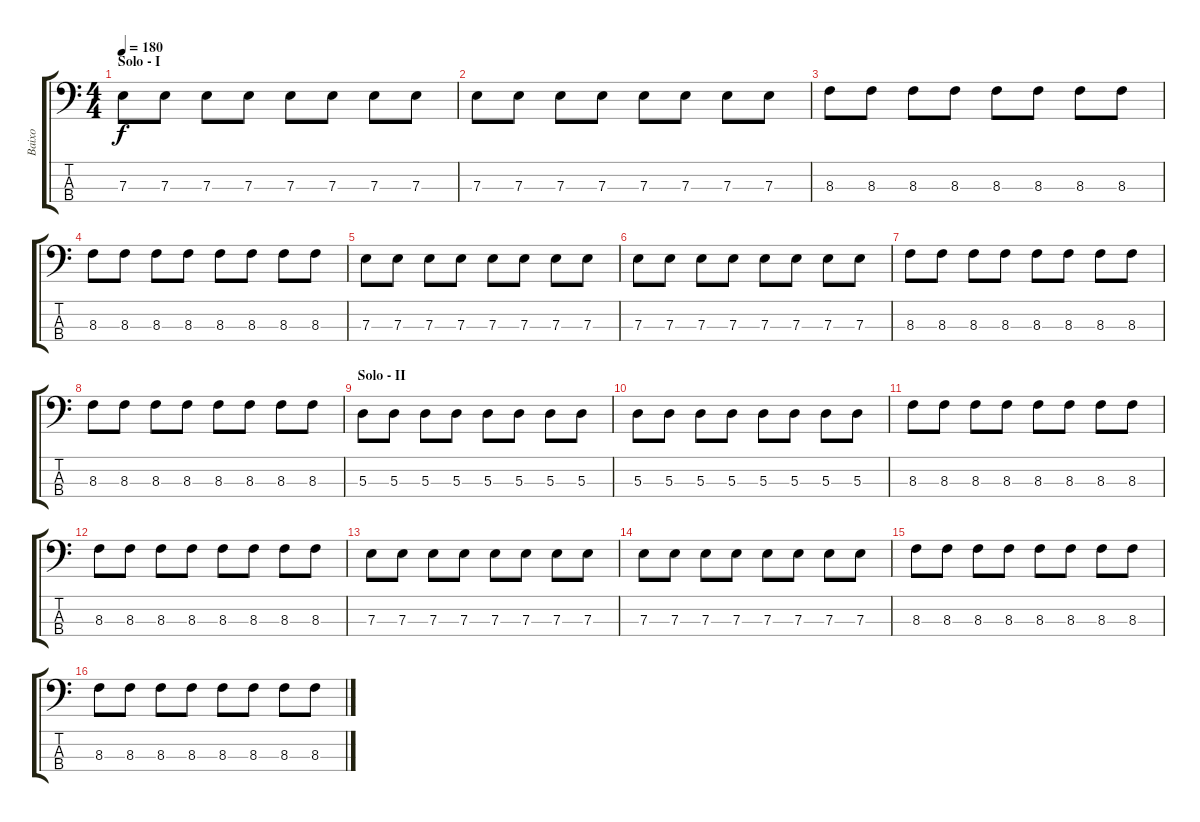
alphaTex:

\track ("Baixo" "Baixo") {instrument electricbasspick}
\staff {score tabs}
\tuning (G2 D2 A1 E1) {hide}
\ts (4 4)
\section ("" "Solo - I")
\tempo 180
\clef f4
\ks c
7.3.8{dy f} 7.3.8 7.3.8 7.3.8 7.3.8 7.3.8 7.3.8 7.3.8 |
7.3.8 7.3.8 7.3.8 7.3.8 7.3.8 7.3.8 7.3.8 7.3.8 |
8.3.8 8.3.8 8.3.8 8.3.8 8.3.8 8.3.8 8.3.8 8.3.8 |
8.3.8 8.3.8 8.3.8 8.3.8 8.3.8 8.3.8 8.3.8 8.3.8 |
7.3.8 7.3.8 7.3.8 7.3.8 7.3.8 7.3.8 7.3.8 7.3.8 |
7.3.8 7.3.8 7.3.8 7.3.8 7.3.8 7.3.8 7.3.8 7.3.8 |
8.3.8 8.3.8 8.3.8 8.3.8 8.3.8 8.3.8 8.3.8 8.3.8 |
8.3.8 8.3.8 8.3.8 8.3.8 8.3.8 8.3.8 8.3.8 8.3.8 |
\section ("" "Solo - II")
5.3.8 5.3.8 5.3.8 5.3.8 5.3.8 5.3.8 5.3.8 5.3.8 |
5.3.8 5.3.8 5.3.8 5.3.8 5.3.8 5.3.8 5.3.8 5.3.8 |
8.3.8 8.3.8 8.3.8 8.3.8 8.3.8 8.3.8 8.3.8 8.3.8 |
8.3.8 8.3.8 8.3.8 8.3.8 8.3.8 8.3.8 8.3.8 8.3.8 |
7.3.8 7.3.8 7.3.8 7.3.8 7.3.8 7.3.8 7.3.8 7.3.8 |
7.3.8 7.3.8 7.3.8 7.3.8 7.3.8 7.3.8 7.3.8 7.3.8 |
8.3.8 8.3.8 8.3.8 8.3.8 8.3.8 8.3.8 8.3.8 8.3.8 |
8.3.8 8.3.8 8.3.8 8.3.8 8.3.8 8.3.8 8.3.8 8.3.8
